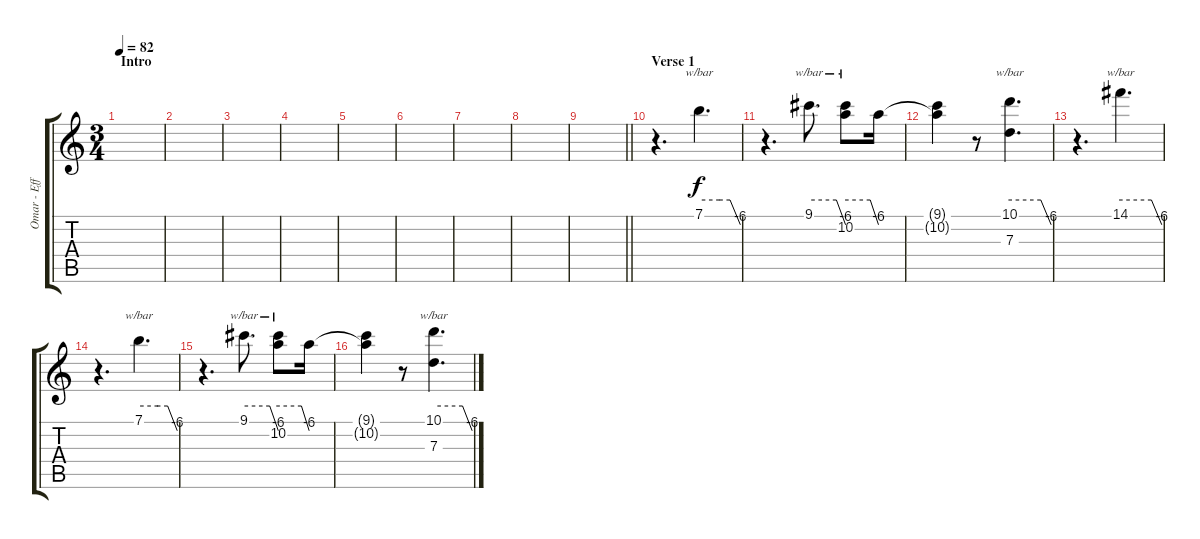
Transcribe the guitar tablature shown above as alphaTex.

\track ("Omar - Effects and Backup" "Omar - Eff") {instrument distortionguitar}
\staff {score tabs}
\tuning (E4 B3 G3 D3 A2 E2) {hide}
\ts (3 4)
\section ("" "Intro")
\tempo 82
\clef g2
\ks c
|
|
|
|
|
|
|
|
\barLineRight lightlight
|
\section ("" "Verse 1")
r.4{d} 7.1.4{d tbe (custom default 0 0 30 0 45 0 60 -24)} |
r.4{d} 9.1.8{d tbe (custom default 0 0 45 0 60 -24)} (9.1{t} 10.2).8{tbe (custom default 0 0 45 0 60 -24)} 10.2{t}.16 |
(9.1{t} 10.2{t}).4 r.8 (10.1 7.3).4{d tbe (custom default 0 0 45 0 60 -24)} |
r.4{d} 14.1.4{d tbe (custom default 0 0 45 0 60 -24)} |
r.4{d} 7.1.4{d tbe (custom default 0 0 30 0 45 0 60 -24)} |
r.4{d} 9.1.8{d tbe (custom default 0 0 45 0 60 -24)} (9.1{t} 10.2).8{tbe (custom default 0 0 45 0 60 -24)} 10.2{t}.16 |
(9.1{t} 10.2{t}).4 r.8 (10.1 7.3).4{d tbe (custom default 0 0 45 0 60 -24)}
